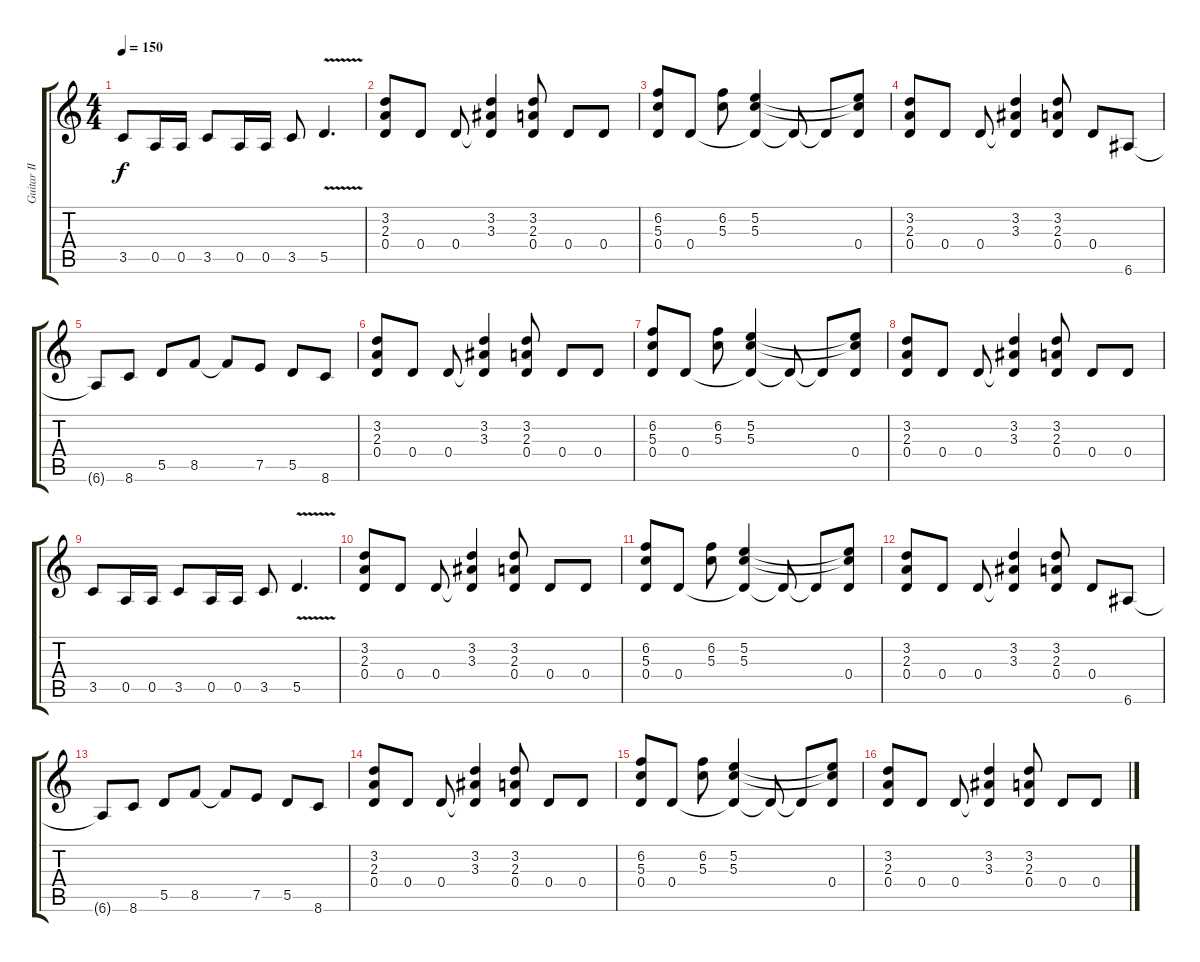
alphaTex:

\track ("Guitar II" "Guitar II") {instrument distortionguitar}
\staff {score tabs}
\tuning (E4 B3 G3 D3 A2 E2) {hide}
\ts (4 4)
\tempo 150
\clef g2
\ks c
3.5.8{dy f} 0.5.16 0.5.16 3.5.8 0.5.16 0.5.16 3.5.8 5.5{v}.4{d} |
(3.2 2.3 0.4).8 0.4.8 0.4.8 (3.2 3.3 0.4{t}).4 (3.2 2.3 0.4).8 0.4.8 0.4.8 |
(6.2 5.3 0.4).8 0.4.8 (6.2 5.3).8 (5.2 5.3 0.4{t}).4 0.4{t}.8 0.4{t}.8 (5.2{t} 5.3{t} 0.4).8 |
(3.2 2.3 0.4).8 0.4.8 0.4.8 (3.2 3.3 0.4{t}).4 (3.2 2.3 0.4).8 0.4.8 6.6.8 |
6.6{t}.8 8.6.8 5.5.8 8.5.8 8.5{t}.8 7.5.8 5.5.8 8.6.8 |
(3.2 2.3 0.4).8 0.4.8 0.4.8 (3.2 3.3 0.4{t}).4 (3.2 2.3 0.4).8 0.4.8 0.4.8 |
(6.2 5.3 0.4).8 0.4.8 (6.2 5.3).8 (5.2 5.3 0.4{t}).4 0.4{t}.8 0.4{t}.8 (5.2{t} 5.3{t} 0.4).8 |
(3.2 2.3 0.4).8 0.4.8 0.4.8 (3.2 3.3 0.4{t}).4 (3.2 2.3 0.4).8 0.4.8 0.4.8 |
3.5.8 0.5.16 0.5.16 3.5.8 0.5.16 0.5.16 3.5.8 5.5{v}.4{d} |
(3.2 2.3 0.4).8 0.4.8 0.4.8 (3.2 3.3 0.4{t}).4 (3.2 2.3 0.4).8 0.4.8 0.4.8 |
(6.2 5.3 0.4).8 0.4.8 (6.2 5.3).8 (5.2 5.3 0.4{t}).4 0.4{t}.8 0.4{t}.8 (5.2{t} 5.3{t} 0.4).8 |
(3.2 2.3 0.4).8 0.4.8 0.4.8 (3.2 3.3 0.4{t}).4 (3.2 2.3 0.4).8 0.4.8 6.6.8 |
6.6{t}.8 8.6.8 5.5.8 8.5.8 8.5{t}.8 7.5.8 5.5.8 8.6.8 |
(3.2 2.3 0.4).8 0.4.8 0.4.8 (3.2 3.3 0.4{t}).4 (3.2 2.3 0.4).8 0.4.8 0.4.8 |
(6.2 5.3 0.4).8 0.4.8 (6.2 5.3).8 (5.2 5.3 0.4{t}).4 0.4{t}.8 0.4{t}.8 (5.2{t} 5.3{t} 0.4).8 |
(3.2 2.3 0.4).8 0.4.8 0.4.8 (3.2 3.3 0.4{t}).4 (3.2 2.3 0.4).8 0.4.8 0.4.8
